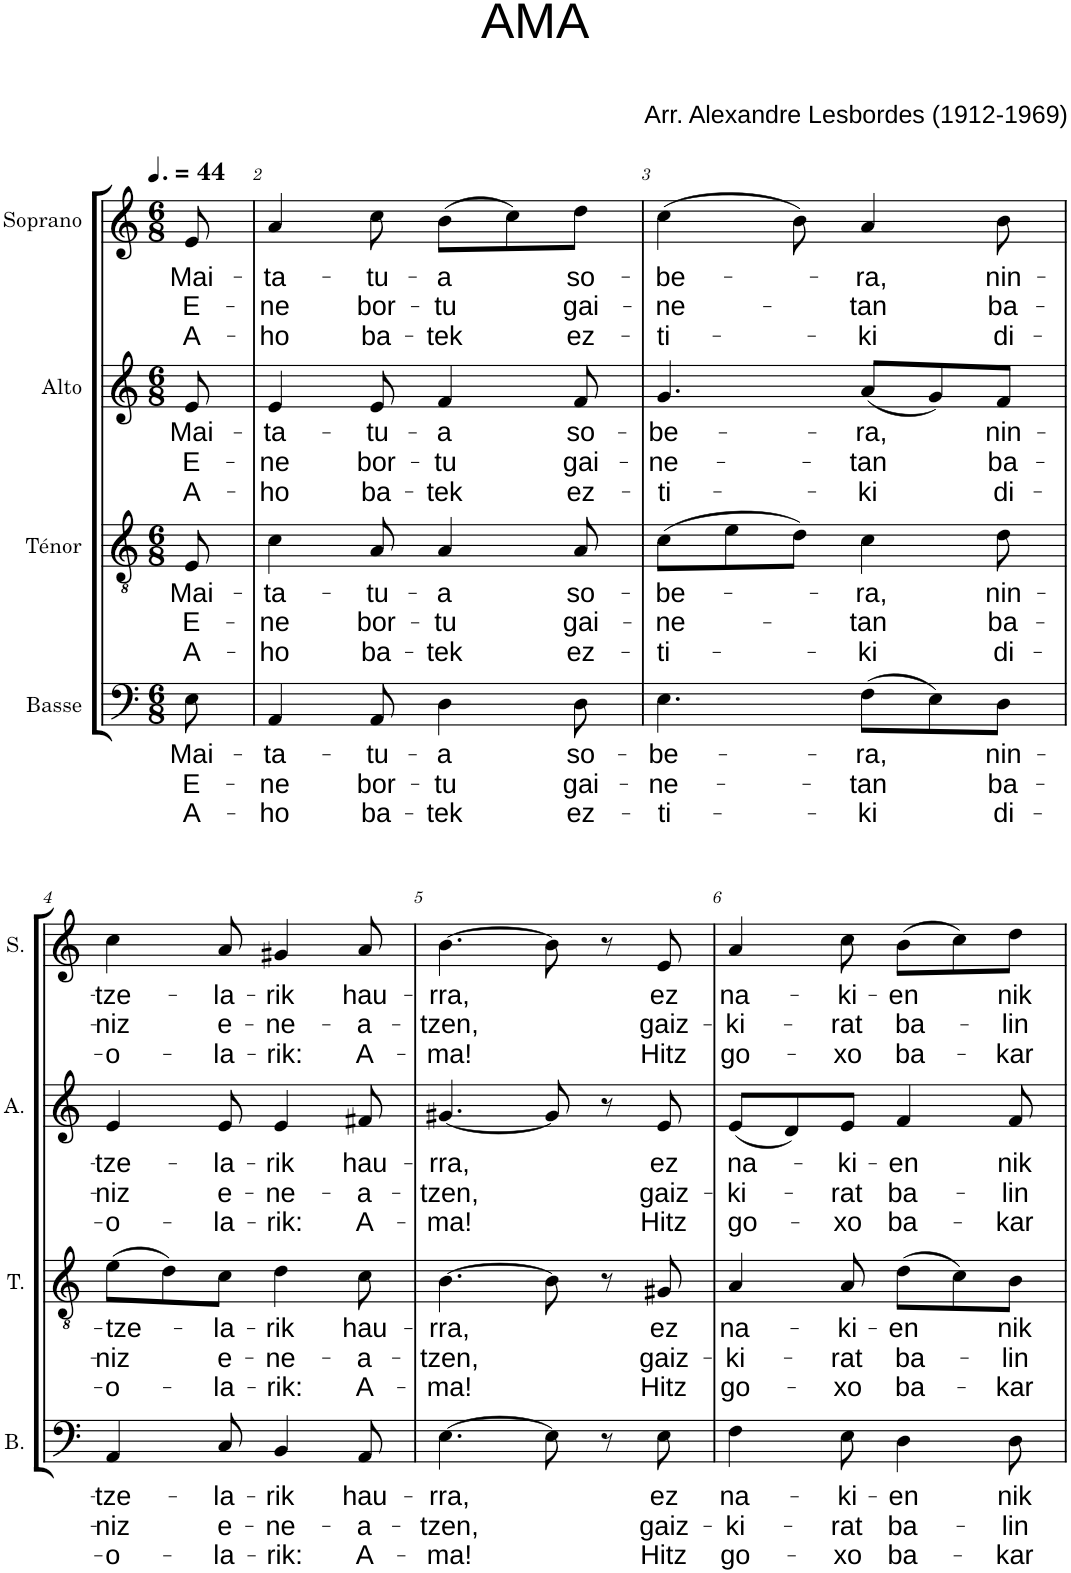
**kern	**text	**text	**text	**kern	**text	**text	**text	**kern	**text	**text	**text	**kern	**text	**text	**text
*part4	*part4	*part4	*part4	*part3	*part3	*part3	*part3	*part2	*part2	*part2	*part2	*part1	*part1	*part1	*part1
*staff4	*staff4	*staff4	*staff4	*staff3	*staff3	*staff3	*staff3	*staff2	*staff2	*staff2	*staff2	*staff1	*staff1	*staff1	*staff1
*I"Basse	*	*	*	*I"Ténor	*	*	*	*I"Alto	*	*	*	*I"Soprano	*	*	*
*I'B.	*	*	*	*I'T.	*	*	*	*I'A.	*	*	*	*I'S.	*	*	*
*clefF4	*	*	*	*clefGv2	*	*	*	*clefG2	*	*	*	*clefG2	*	*	*
*k[]	*	*	*	*k[]	*	*	*	*k[]	*	*	*	*k[]	*	*	*
*M6/8	*	*	*	*M6/8	*	*	*	*M6/8	*	*	*	*M6/8	*	*	*
*MM66	*	*	*	*MM66	*	*	*	*MM66	*	*	*	*MM66	*	*	*
=1	=1	=1	=1	=1	=1	=1	=1	=1	=1	=1	=1	=1	=1	=1	=1
!	!LO:LY:b	!LO:LY:b	!LO:LY:b	!	!LO:LY:b	!LO:LY:b	!LO:LY:b	!	!LO:LY:b	!LO:LY:b	!LO:LY:b	!	!LO:LY:b	!LO:LY:b	!LO:LY:b
8E\	Mai-	E-	A-	8E/	Mai-	E-	A-	8e/	Mai-	E-	A-	8e/	Mai-	E-	A-
=2	=2	=2	=2	=2	=2	=2	=2	=2	=2	=2	=2	=2	=2	=2	=2
!	!LO:LY:b	!LO:LY:b	!LO:LY:b	!	!LO:LY:b	!LO:LY:b	!LO:LY:b	!	!LO:LY:b	!LO:LY:b	!LO:LY:b	!	!LO:LY:b	!LO:LY:b	!LO:LY:b
4AA/	-ta-	-ne	-ho	4c\	-ta-	-ne	-ho	4e/	-ta-	-ne	-ho	4a/	-ta-	-ne	-ho
!	!LO:LY:b	!LO:LY:b	!LO:LY:b	!	!LO:LY:b	!LO:LY:b	!LO:LY:b	!	!LO:LY:b	!LO:LY:b	!LO:LY:b	!	!LO:LY:b	!LO:LY:b	!LO:LY:b
8AA/	-tu-	bor-	ba-	8A/	-tu-	bor-	ba-	8e/	-tu-	bor-	ba-	8cc\	-tu-	bor-	ba-
!	!LO:LY:b	!LO:LY:b	!LO:LY:b	!	!LO:LY:b	!LO:LY:b	!LO:LY:b	!	!LO:LY:b	!LO:LY:b	!LO:LY:b	!	!LO:LY:b	!LO:LY:b	!LO:LY:b
4D\	-a	-tu	-tek	4A/	-a	-tu	-tek	4f/	-a	-tu	-tek	(8b\L	-a	-tu	-tek
.	.	.	.	.	.	.	.	.	.	.	.	8cc\)	.	.	.
!	!LO:LY:b	!LO:LY:b	!LO:LY:b	!	!LO:LY:b	!LO:LY:b	!LO:LY:b	!	!LO:LY:b	!LO:LY:b	!LO:LY:b	!	!LO:LY:b	!LO:LY:b	!LO:LY:b
8D\	so-	gai-	ez-	8A/	so-	gai-	ez-	8f/	so-	gai-	ez-	8dd\J	so-	gai-	ez-
=3	=3	=3	=3	=3	=3	=3	=3	=3	=3	=3	=3	=3	=3	=3	=3
!	!LO:LY:b	!LO:LY:b	!LO:LY:b	!	!LO:LY:b	!LO:LY:b	!LO:LY:b	!	!LO:LY:b	!LO:LY:b	!LO:LY:b	!	!LO:LY:b	!LO:LY:b	!LO:LY:b
4.E\	-be-	-ne-	-ti-	(8c\L	-be-	-ne-	-ti-	4.g/	-be-	-ne-	-ti-	(4cc\	-be-	-ne-	-ti-
.	.	.	.	8e\	.	.	.	.	.	.	.	.	.	.	.
.	.	.	.	8d\J)	.	.	.	.	.	.	.	8b\)	.	.	.
!	!LO:LY:b	!LO:LY:b	!LO:LY:b	!	!LO:LY:b	!LO:LY:b	!LO:LY:b	!	!LO:LY:b	!LO:LY:b	!LO:LY:b	!	!LO:LY:b	!LO:LY:b	!LO:LY:b
(8F\L	-ra,	-tan	-ki	4c\	-ra,	-tan	-ki	(8a/L	-ra,	-tan	-ki	4a/	-ra,	-tan	-ki
8E\)	.	.	.	.	.	.	.	8g/)	.	.	.	.	.	.	.
!	!LO:LY:b	!LO:LY:b	!LO:LY:b	!	!LO:LY:b	!LO:LY:b	!LO:LY:b	!	!LO:LY:b	!LO:LY:b	!LO:LY:b	!	!LO:LY:b	!LO:LY:b	!LO:LY:b
8D\J	nin-	ba-	di-	8d\	nin-	ba-	di-	8f/J	nin-	ba-	di-	8b\	nin-	ba-	di-
!!LO:LB:g=z
=4	=4	=4	=4	=4	=4	=4	=4	=4	=4	=4	=4	=4	=4	=4	=4
!	!LO:LY:b	!LO:LY:b	!LO:LY:b	!	!LO:LY:b	!LO:LY:b	!LO:LY:b	!	!LO:LY:b	!LO:LY:b	!LO:LY:b	!	!LO:LY:b	!LO:LY:b	!LO:LY:b
4AA/	-tze-	-niz	-o-	(8e\L	-tze-	-niz	-o-	4e/	-tze-	-niz	-o-	4cc\	-tze-	-niz	-o-
.	.	.	.	8d\)	.	.	.	.	.	.	.	.	.	.	.
!	!LO:LY:b	!LO:LY:b	!LO:LY:b	!	!LO:LY:b	!LO:LY:b	!LO:LY:b	!	!LO:LY:b	!LO:LY:b	!LO:LY:b	!	!LO:LY:b	!LO:LY:b	!LO:LY:b
8C/	-la-	e-	-la-	8c\J	-la-	e-	-la-	8e/	-la-	e-	-la-	8a/	-la-	e-	-la-
!	!LO:LY:b	!LO:LY:b	!LO:LY:b	!	!LO:LY:b	!LO:LY:b	!LO:LY:b	!	!LO:LY:b	!LO:LY:b	!LO:LY:b	!	!LO:LY:b	!LO:LY:b	!LO:LY:b
4BB/	-rik	-ne-	-rik:	4d\	-rik	-ne-	-rik:	4e/	-rik	-ne-	-rik:	4g#X/	-rik	-ne-	-rik:
!	!LO:LY:b	!LO:LY:b	!LO:LY:b	!	!LO:LY:b	!LO:LY:b	!LO:LY:b	!	!LO:LY:b	!LO:LY:b	!LO:LY:b	!	!LO:LY:b	!LO:LY:b	!LO:LY:b
8AA/	hau-	-a-	A-	8c\	hau-	-a-	A-	8f#X/	hau-	-a-	A-	8a/	hau-	-a-	A-
=5	=5	=5	=5	=5	=5	=5	=5	=5	=5	=5	=5	=5	=5	=5	=5
!	!LO:LY:b	!LO:LY:b	!LO:LY:b	!	!LO:LY:b	!LO:LY:b	!LO:LY:b	!	!LO:LY:b	!LO:LY:b	!LO:LY:b	!	!LO:LY:b	!LO:LY:b	!LO:LY:b
[4.E\	-rra,	-tzen,	-ma!	[4.B\	-rra,	-tzen,	-ma!	[4.g#X/	-rra,	-tzen,	-ma!	[4.b\	-rra,	-tzen,	-ma!
8E\]	.	.	.	8B\]	.	.	.	8g#/]	.	.	.	8b\]	.	.	.
8r	.	.	.	8r	.	.	.	8r	.	.	.	8r	.	.	.
!	!LO:LY:b	!LO:LY:b	!LO:LY:b	!	!LO:LY:b	!LO:LY:b	!LO:LY:b	!	!LO:LY:b	!LO:LY:b	!LO:LY:b	!	!LO:LY:b	!LO:LY:b	!LO:LY:b
8E\	ez	gaiz-	Hitz	8G#X/	ez	gaiz-	Hitz	8e/	ez	gaiz-	Hitz	8e/	ez	gaiz-	Hitz
=6	=6	=6	=6	=6	=6	=6	=6	=6	=6	=6	=6	=6	=6	=6	=6
!	!LO:LY:b	!LO:LY:b	!LO:LY:b	!	!LO:LY:b	!LO:LY:b	!LO:LY:b	!	!LO:LY:b	!LO:LY:b	!LO:LY:b	!	!LO:LY:b	!LO:LY:b	!LO:LY:b
4F\	na-	-ki-	go-	4A/	na-	-ki-	go-	(8e/L	na-	-ki-	go-	4a/	na-	-ki-	go-
.	.	.	.	.	.	.	.	8d/)	.	.	.	.	.	.	.
!	!LO:LY:b	!LO:LY:b	!LO:LY:b	!	!LO:LY:b	!LO:LY:b	!LO:LY:b	!	!LO:LY:b	!LO:LY:b	!LO:LY:b	!	!LO:LY:b	!LO:LY:b	!LO:LY:b
8E\	-ki-	-rat	-xo	8A/	-ki-	-rat	-xo	8e/J	-ki-	-rat	-xo	8cc\	-ki-	-rat	-xo
!	!LO:LY:b	!LO:LY:b	!LO:LY:b	!	!LO:LY:b	!LO:LY:b	!LO:LY:b	!	!LO:LY:b	!LO:LY:b	!LO:LY:b	!	!LO:LY:b	!LO:LY:b	!LO:LY:b
4D\	-en	ba-	ba-	(8d\L	-en	ba-	ba-	4f/	-en	ba-	ba-	(8b\L	-en	ba-	ba-
.	.	.	.	8c\)	.	.	.	.	.	.	.	8cc\)	.	.	.
!	!LO:LY:b	!LO:LY:b	!LO:LY:b	!	!LO:LY:b	!LO:LY:b	!LO:LY:b	!	!LO:LY:b	!LO:LY:b	!LO:LY:b	!	!LO:LY:b	!LO:LY:b	!LO:LY:b
8D\	nik	-lin	-kar	8B\J	nik	-lin	-kar	8f/	nik	-lin	-kar	8dd\J	nik	-lin	-kar
=	=	=	=	=	=	=	=	=	=	=	=	=	=	=	=
*-	*-	*-	*-	*-	*-	*-	*-	*-	*-	*-	*-	*-	*-	*-	*-
